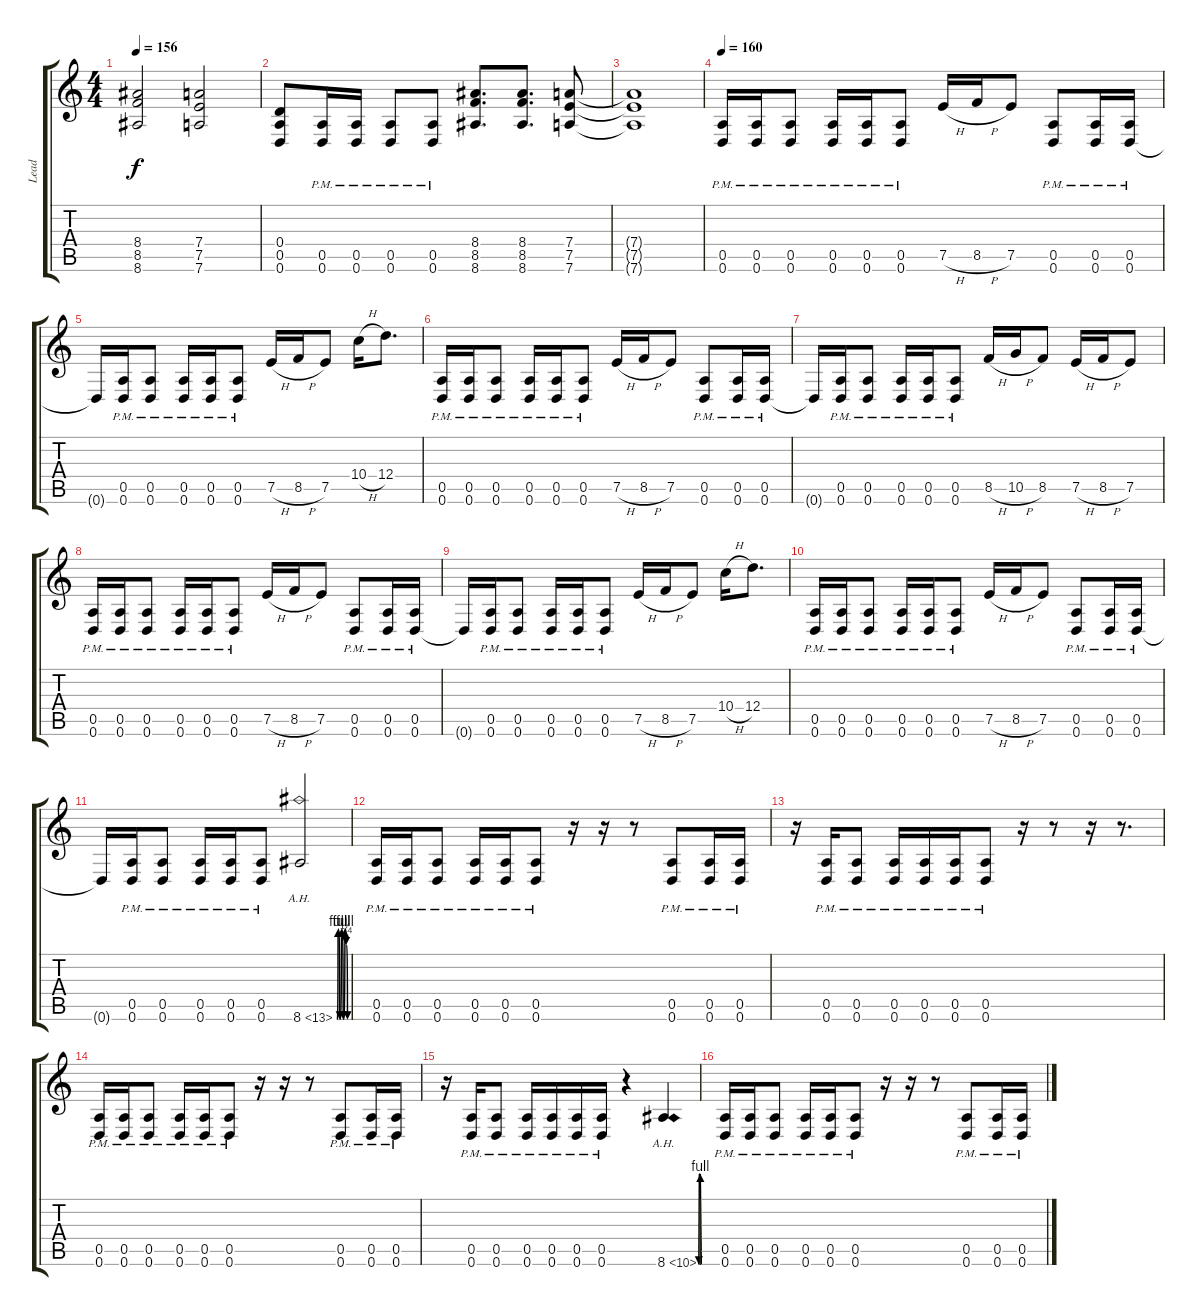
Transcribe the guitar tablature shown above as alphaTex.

\track ("Lead" "Lead") {instrument distortionguitar}
\staff {score tabs}
\tuning (E4 B3 G3 D3 A2 D2) {hide}
\ts (4 4)
\tempo 156
\clef g2
\ks c
(8.4 8.5 8.6).2{dy f} (7.4 7.5 7.6).2 |
(0.4 0.5 0.6).8 (0.5{pm} 0.6{pm}).16 (0.5{pm} 0.6{pm}).16 (0.5{pm} 0.6{pm}).8 (0.5{pm} 0.6{pm}).8 (8.4 8.5 8.6).8{d} (8.4 8.5 8.6).8{d} (7.4 7.5 7.6).8 |
(7.4{t} 7.5{t} 7.6{t}).1 |
\tempo 160
(0.5{pm} 0.6{pm}).16 (0.5{pm} 0.6{pm}).16 (0.5{pm} 0.6{pm}).8 (0.5{pm} 0.6{pm}).16 (0.5{pm} 0.6{pm}).16 (0.5{pm} 0.6{pm}).8 7.5{h}.16 8.5{h}.16 7.5.8 (0.5{pm} 0.6{pm}).8 (0.5{pm} 0.6{pm}).16 (0.5{pm} 0.6{pm}).16 |
0.6{t}.16 (0.5{pm} 0.6{pm}).16 (0.5{pm} 0.6{pm}).8 (0.5{pm} 0.6{pm}).16 (0.5{pm} 0.6{pm}).16 (0.5{pm} 0.6{pm}).8 7.5{h}.16 8.5{h}.16 7.5.8 10.4{h}.16 12.4.8{d} |
(0.5{pm} 0.6{pm}).16 (0.5{pm} 0.6{pm}).16 (0.5{pm} 0.6{pm}).8 (0.5{pm} 0.6{pm}).16 (0.5{pm} 0.6{pm}).16 (0.5{pm} 0.6{pm}).8 7.5{h}.16 8.5{h}.16 7.5.8 (0.5{pm} 0.6{pm}).8 (0.5{pm} 0.6{pm}).16 (0.5{pm} 0.6{pm}).16 |
0.6{t}.16 (0.5{pm} 0.6{pm}).16 (0.5{pm} 0.6{pm}).8 (0.5{pm} 0.6{pm}).16 (0.5{pm} 0.6{pm}).16 (0.5{pm} 0.6{pm}).8 8.5{h}.16 10.5{h}.16 8.5.8 7.5{h}.16 8.5{h}.16 7.5.8 |
(0.5{pm} 0.6{pm}).16 (0.5{pm} 0.6{pm}).16 (0.5{pm} 0.6{pm}).8 (0.5{pm} 0.6{pm}).16 (0.5{pm} 0.6{pm}).16 (0.5{pm} 0.6{pm}).8 7.5{h}.16 8.5{h}.16 7.5.8 (0.5{pm} 0.6{pm}).8 (0.5{pm} 0.6{pm}).16 (0.5{pm} 0.6{pm}).16 |
0.6{t}.16 (0.5{pm} 0.6{pm}).16 (0.5{pm} 0.6{pm}).8 (0.5{pm} 0.6{pm}).16 (0.5{pm} 0.6{pm}).16 (0.5{pm} 0.6{pm}).8 7.5{h}.16 8.5{h}.16 7.5.8 10.4{h}.16 12.4.8{d} |
(0.5{pm} 0.6{pm}).16 (0.5{pm} 0.6{pm}).16 (0.5{pm} 0.6{pm}).8 (0.5{pm} 0.6{pm}).16 (0.5{pm} 0.6{pm}).16 (0.5{pm} 0.6{pm}).8 7.5{h}.16 8.5{h}.16 7.5.8 (0.5{pm} 0.6{pm}).8 (0.5{pm} 0.6{pm}).16 (0.5{pm} 0.6{pm}).16 |
0.6{t}.16 (0.5{pm} 0.6{pm}).16 (0.5{pm} 0.6{pm}).8 (0.5{pm} 0.6{pm}).16 (0.5{pm} 0.6{pm}).16 (0.5{pm} 0.6{pm}).8 8.6{be (custom 0 0 5 4 15 0 25 4 35 0 45 4 52 1 60 0) ah 5}.2 |
(0.5{pm} 0.6{pm}).16 (0.5{pm} 0.6{pm}).16 (0.5{pm} 0.6{pm}).8 (0.5{pm} 0.6{pm}).16 (0.5{pm} 0.6{pm}).16 (0.5{pm} 0.6{pm}).8 r.16 r.16 r.8 (0.5{pm} 0.6{pm}).8 (0.5{pm} 0.6{pm}).16 (0.5{pm} 0.6{pm}).16 |
r.16 (0.5{pm} 0.6{pm}).16 (0.5{pm} 0.6{pm}).8 (0.5{pm} 0.6{pm}).16 (0.5{pm} 0.6{pm}).16 (0.5{pm} 0.6{pm}).16 (0.5{pm} 0.6{pm}).8 r.16 r.8 r.16 r.8{d} |
(0.5{pm} 0.6{pm}).16 (0.5{pm} 0.6{pm}).16 (0.5{pm} 0.6{pm}).8 (0.5{pm} 0.6{pm}).16 (0.5{pm} 0.6{pm}).16 (0.5{pm} 0.6{pm}).8 r.16 r.16 r.8 (0.5{pm} 0.6{pm}).8 (0.5{pm} 0.6{pm}).16 (0.5{pm} 0.6{pm}).16 |
r.16 (0.5{pm} 0.6{pm}).16 (0.5{pm} 0.6{pm}).8 (0.5{pm} 0.6{pm}).16 (0.5{pm} 0.6{pm}).16 (0.5{pm} 0.6{pm}).16 (0.5{pm} 0.6{pm}).16 r.4 8.6{be (custom 0 0 10 4 20 4 25 0 60 0) ah 2}.4 |
(0.5{pm} 0.6{pm}).16 (0.5{pm} 0.6{pm}).16 (0.5{pm} 0.6{pm}).8 (0.5{pm} 0.6{pm}).16 (0.5{pm} 0.6{pm}).16 (0.5{pm} 0.6{pm}).8 r.16 r.16 r.8 (0.5{pm} 0.6{pm}).8 (0.5{pm} 0.6{pm}).16 (0.5{pm} 0.6{pm}).16
